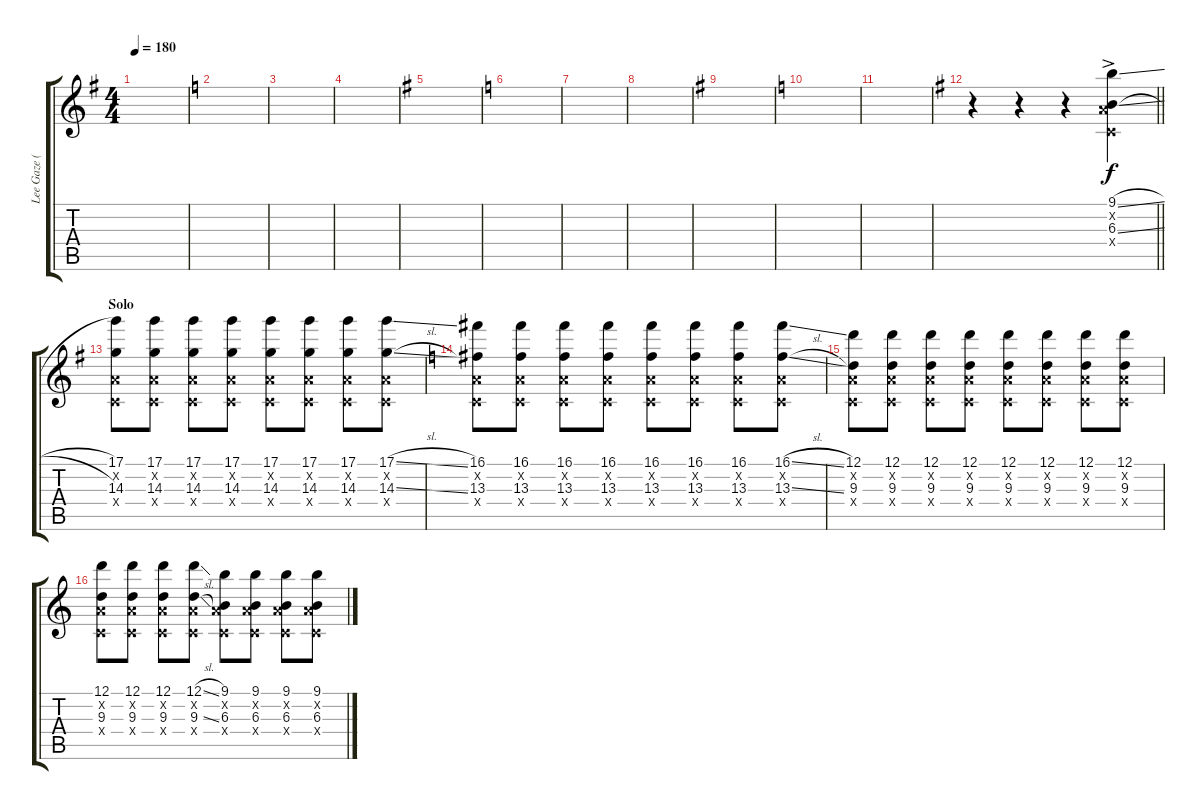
\track ("Lee Gaze (Lead)" "Lee Gaze (") {instrument acousticguitarsteel}
\staff {score tabs}
\tuning (D4 A3 F3 C3 G2 C2) {hide}
\ts (4 4)
\tempo 180
\clef g2
\ks g
|
\ks c
|
|
|
\ks g
|
\ks c
|
|
|
\ks g
|
\ks c
|
|
\barLineRight lightlight
\ks g
r.4 r.4 r.4 (9.1{sl ac} 0.2{ac x} 6.3{sl ac} 0.4{ac x}).4 |
\section ("" "Solo")
(17.1 0.2{x} 14.3 0.4{x}).8{dy f} (17.1 0.2{x} 14.3 0.4{x}).8 (17.1 0.2{x} 14.3 0.4{x}).8 (17.1 0.2{x} 14.3 0.4{x}).8 (17.1 0.2{x} 14.3 0.4{x}).8 (17.1 0.2{x} 14.3 0.4{x}).8 (17.1 0.2{x} 14.3 0.4{x}).8 (17.1{sl} 0.2{x} 14.3{sl} 0.4{x}).8 |
\ks c
(16.1 0.2{x} 13.3 0.4{x}).8 (16.1 0.2{x} 13.3 0.4{x}).8 (16.1 0.2{x} 13.3 0.4{x}).8 (16.1 0.2{x} 13.3 0.4{x}).8 (16.1 0.2{x} 13.3 0.4{x}).8 (16.1 0.2{x} 13.3 0.4{x}).8 (16.1 0.2{x} 13.3 0.4{x}).8 (16.1{sl} 0.2{x} 13.3{sl} 0.4{x}).8 |
(12.1 0.2{x} 9.3 0.4{x}).8 (12.1 0.2{x} 9.3 0.4{x}).8 (12.1 0.2{x} 9.3 0.4{x}).8 (12.1 0.2{x} 9.3 0.4{x}).8 (12.1 0.2{x} 9.3 0.4{x}).8 (12.1 0.2{x} 9.3 0.4{x}).8 (12.1 0.2{x} 9.3 0.4{x}).8 (12.1 0.2{x} 9.3 0.4{x}).8 |
(12.1 0.2{x} 9.3 0.4{x}).8 (12.1 0.2{x} 9.3 0.4{x}).8 (12.1 0.2{x} 9.3 0.4{x}).8 (12.1{sl} 0.2{x} 9.3{sl} 0.4{x}).8 (9.1 0.2{x} 6.3 0.4{x}).8 (9.1 0.2{x} 6.3 0.4{x}).8 (9.1 0.2{x} 6.3 0.4{x}).8 (9.1{sl} 0.2{x} 6.3{sl} 0.4{x}).8
